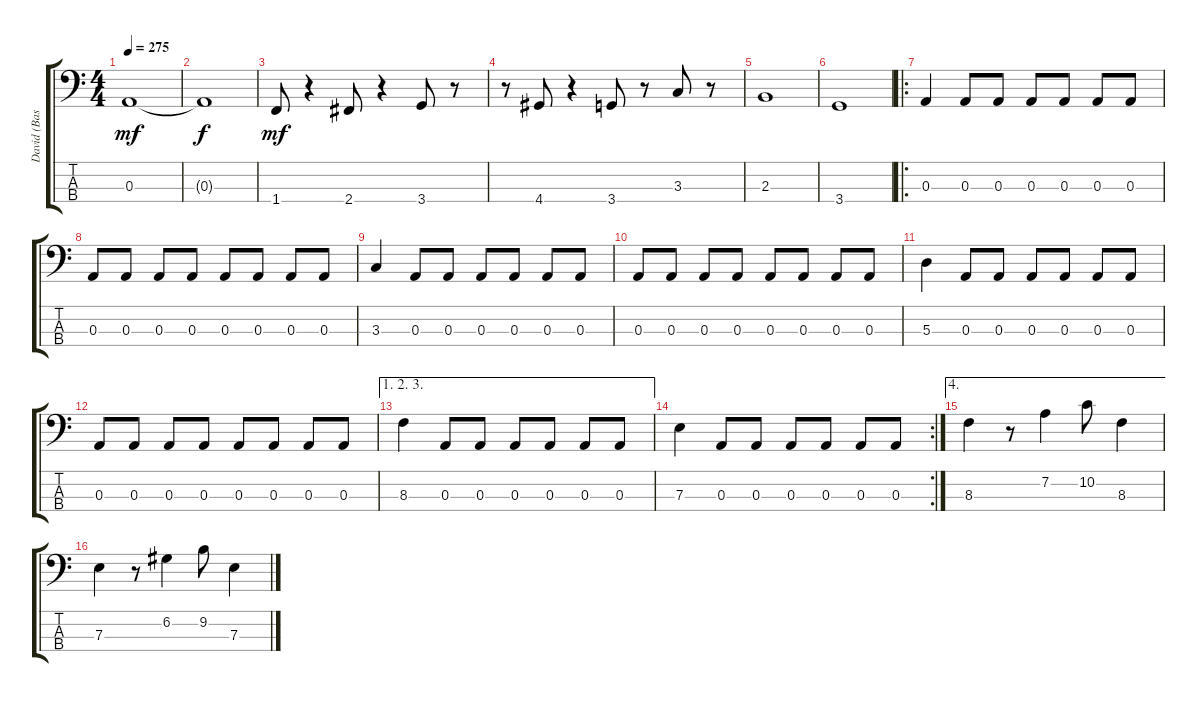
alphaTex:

\track ("David (Bass)" "David (Bas") {instrument electricbassfinger}
\staff {score tabs}
\tuning (G2 D2 A1 E1) {hide}
\ts (4 4)
\tempo 275
\clef f4
\ks c
0.3.1{dy mf} |
0.3{t}.1{dy f} |
1.4.8{dy mf} r.4 2.4.8 r.4 3.4.8 r.8 |
r.8 4.4.8 r.4 3.4.8 r.8 3.3.8 r.8 |
2.3.1 |
3.4.1 |
\ro
0.3.4 0.3.8 0.3.8 0.3.8 0.3.8 0.3.8 0.3.8 |
0.3.8 0.3.8 0.3.8 0.3.8 0.3.8 0.3.8 0.3.8 0.3.8 |
3.3.4 0.3.8 0.3.8 0.3.8 0.3.8 0.3.8 0.3.8 |
0.3.8 0.3.8 0.3.8 0.3.8 0.3.8 0.3.8 0.3.8 0.3.8 |
5.3.4 0.3.8 0.3.8 0.3.8 0.3.8 0.3.8 0.3.8 |
0.3.8 0.3.8 0.3.8 0.3.8 0.3.8 0.3.8 0.3.8 0.3.8 |
\ae (1 2 3)
8.3.4 0.3.8 0.3.8 0.3.8 0.3.8 0.3.8 0.3.8 |
\rc 2
7.3.4 0.3.8 0.3.8 0.3.8 0.3.8 0.3.8 0.3.8 |
\ae 4
8.3.4 r.8 7.2.4 10.2.8 8.3.4 |
7.3.4 r.8 6.2.4 9.2.8 7.3.4
